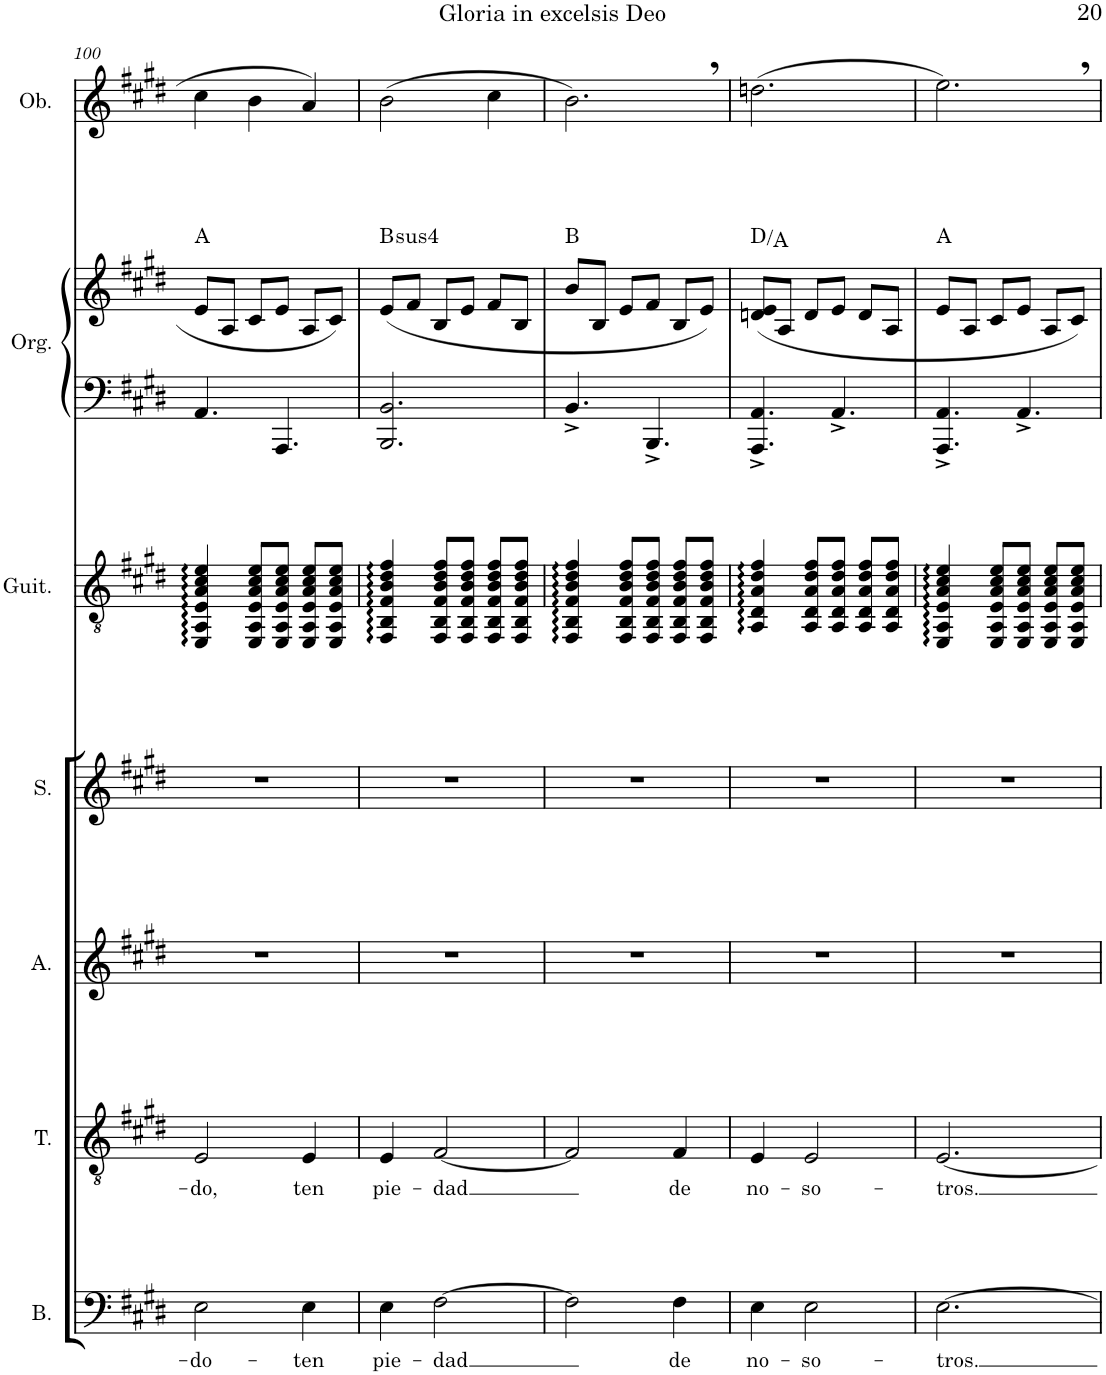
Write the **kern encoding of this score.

**kern	**text	**kern	**text	**kern	**kern	**kern	**kern	**kern	**harte	**kern
*part7	*part7	*part6	*part6	*part5	*part4	*part3	*part2	*part2	*part2	*part1
*staff8	*staff8	*staff7	*staff7	*staff6	*staff5	*staff4	*staff3	*staff2	*	*staff1
*I"Bajo	*	*I"Tenor	*	*I"Alto	*I"Soprano	*I"Guitarra acústica	*I"Órgano	*	*	*I"Oboe
*I'B.	*	*I'T.	*	*I'A.	*I'S.	*I'Guit.	*	*	*	*I'Ob.
!!LO:PB:g=z
*clefF4	*	*clefGv2	*	*clefG2	*clefG2	*clefGv2	*clefF4	*clefG2	*	*clefG2
*k[f#c#g#d#]	*	*k[f#c#g#d#]	*	*k[f#c#g#d#]	*k[f#c#g#d#]	*k[f#c#g#d#]	*k[f#c#g#d#]	*k[f#c#g#d#]	*	*k[f#c#g#d#]
*M3/4	*	*M3/4	*	*M3/4	*M3/4	*M3/4	*M3/4	*M3/4	*	*M3/4
=100	=100	=100	=100	=100	=100	=100	=100	=100	=100	=100
!	!LO:LY:b	!	!LO:LY:b	!	!	!	!	!	!	!
2E\	-do-	2E/	-do,	2.r	2.r	4EE/ 4AA/ 4E/ 4A/ 4c#/ 4e/	4.AA/	8e/L	A:maj	4cc#\
.	.	.	.	.	.	.	.	8A/J	.	.
.	.	.	.	.	.	8EE/ 8AA/ 8E/ 8A/ 8c#/ 8e/L	.	8c#/L	.	4b\
.	.	.	.	.	.	8EE/ 8AA/ 8E/ 8A/ 8c#/ 8e/J	4.AAA/	8e/J	.	.
!	!LO:LY:b	!	!LO:LY:b	!	!	!	!	!	!	!
4E\	ten	4E/	ten	.	.	8EE/ 8AA/ 8E/ 8A/ 8c#/ 8e/L	.	8A/L	.	4a/
.	.	.	.	.	.	8EE/ 8AA/ 8E/ 8A/ 8c#/ 8e/J	.	8c#/J	.	.
=101	=101	=101	=101	=101	=101	=101	=101	=101	=101	=101
!	!LO:LY:b	!	!LO:LY:b	!	!	!	!	!	!LO:H:kt=4	!
4E\	pie-	4E/	pie-	2.r	2.r	4FF#/ 4BB/ 4F#/ 4B/ 4d#/ 4f#/	2.BBB/ 2.BB/	(8e/L	B:sus4	(2b\
.	.	.	.	.	.	.	.	8f#/J	.	.
!	!LO:LY:b	!	!LO:LY:b	!	!	!	!	!	!	!
[2F#\	-dad	[2F#/	-dad	.	.	8FF#/ 8BB/ 8F#/ 8B/ 8d#/ 8f#/L	.	8B/L	.	.
.	.	.	.	.	.	8FF#/ 8BB/ 8F#/ 8B/ 8d#/ 8f#/J	.	8e/J	.	.
.	.	.	.	.	.	8FF#/ 8BB/ 8F#/ 8B/ 8d#/ 8f#/L	.	8f#/L	.	4cc#\
.	.	.	.	.	.	8FF#/ 8BB/ 8F#/ 8B/ 8d#/ 8f#/J	.	8B/J	.	.
=102	=102	=102	=102	=102	=102	=102	=102	=102	=102	=102
2F#\]	.	2F#/]	.	2.r	2.r	4FF#/ 4BB/ 4F#/ 4B/ 4d#/ 4f#/	4.BB^/	8b/L	B:maj	2.b,\)
.	.	.	.	.	.	.	.	8B/J	.	.
.	.	.	.	.	.	8FF#/ 8BB/ 8F#/ 8B/ 8d#/ 8f#/L	.	8e/L	.	.
.	.	.	.	.	.	8FF#/ 8BB/ 8F#/ 8B/ 8d#/ 8f#/J	4.BBB^/	8f#/J	.	.
!	!LO:LY:b	!	!LO:LY:b	!	!	!	!	!	!	!
4F#\	de	4F#/	de	.	.	8FF#/ 8BB/ 8F#/ 8B/ 8d#/ 8f#/L	.	8B/L	.	.
.	.	.	.	.	.	8FF#/ 8BB/ 8F#/ 8B/ 8d#/ 8f#/J	.	8e/J)	.	.
=103	=103	=103	=103	=103	=103	=103	=103	=103	=103	=103
!	!LO:LY:b	!	!LO:LY:b	!	!	!	!	!	!	!
4E\	no-	4E/	no-	2.r	2.r	4AA/ 4D#/ 4A/ 4d#/ 4f#/	4.AAA/^ 4.AA/^	(8dn/ 8e/L	D:maj/5	(2.ddn\
.	.	.	.	.	.	.	.	8A/J	.	.
!	!LO:LY:b	!	!LO:LY:b	!	!	!	!	!	!	!
2E\	-so-	2E/	-so-	.	.	8AA/ 8D#/ 8A/ 8d#/ 8f#/L	.	8d/L	.	.
.	.	.	.	.	.	8AA/ 8D#/ 8A/ 8d#/ 8f#/J	4.AA^/	8e/J	.	.
.	.	.	.	.	.	8AA/ 8D#/ 8A/ 8d#/ 8f#/L	.	8d/L	.	.
.	.	.	.	.	.	8AA/ 8D#/ 8A/ 8d#/ 8f#/J	.	8A/J	.	.
=104	=104	=104	=104	=104	=104	=104	=104	=104	=104	=104
!	!LO:LY:b	!	!LO:LY:b	!	!	!	!	!	!	!
[2.E\	-tros.	[2.E/	-tros.	2.r	2.r	4EE/ 4AA/ 4E/ 4A/ 4c#/ 4e/	4.AAA/^ 4.AA/^	8e/L	A:maj	2.ee,\)
.	.	.	.	.	.	.	.	8A/J	.	.
.	.	.	.	.	.	8EE/ 8AA/ 8E/ 8A/ 8c#/ 8e/L	.	8c#/L	.	.
.	.	.	.	.	.	8EE/ 8AA/ 8E/ 8A/ 8c#/ 8e/J	4.AA^/	8e/J	.	.
.	.	.	.	.	.	8EE/ 8AA/ 8E/ 8A/ 8c#/ 8e/L	.	8A/L	.	.
.	.	.	.	.	.	8EE/ 8AA/ 8E/ 8A/ 8c#/ 8e/J	.	8c#/J)	.	.
=	=	=	=	=	=	=	=	=	=	=
*-	*-	*-	*-	*-	*-	*-	*-	*-	*-	*-
